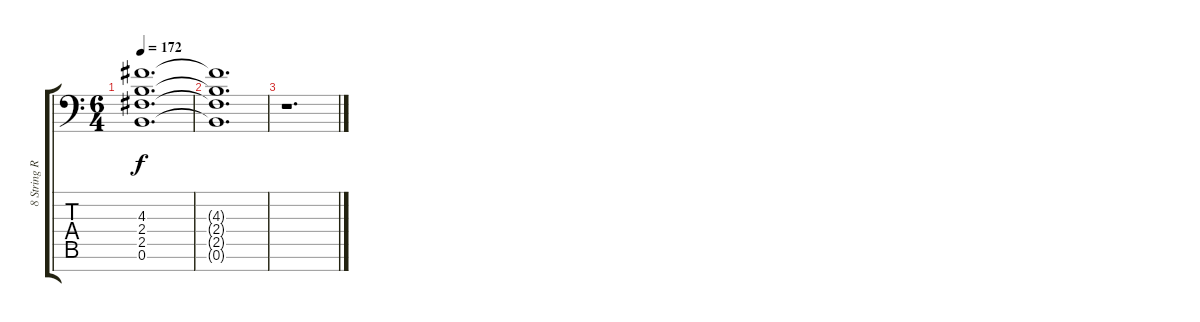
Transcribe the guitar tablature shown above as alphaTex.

\track ("8 String Rhythm R" "8 String R") {instrument overdrivenguitar}
\staff {score tabs}
\tuning (B3 G3 D3 A2 E2 B1 Gb1) {hide}
\ts (6 4)
\tempo 172
\clef f4
\ks c
(4.3{t} 2.4{t} 2.5{t} 0.6{t}).1{d dy f} |
(4.3{t} 2.4{t} 2.5{t} 0.6{t}).1{d} |
r.1{d volume 13}
